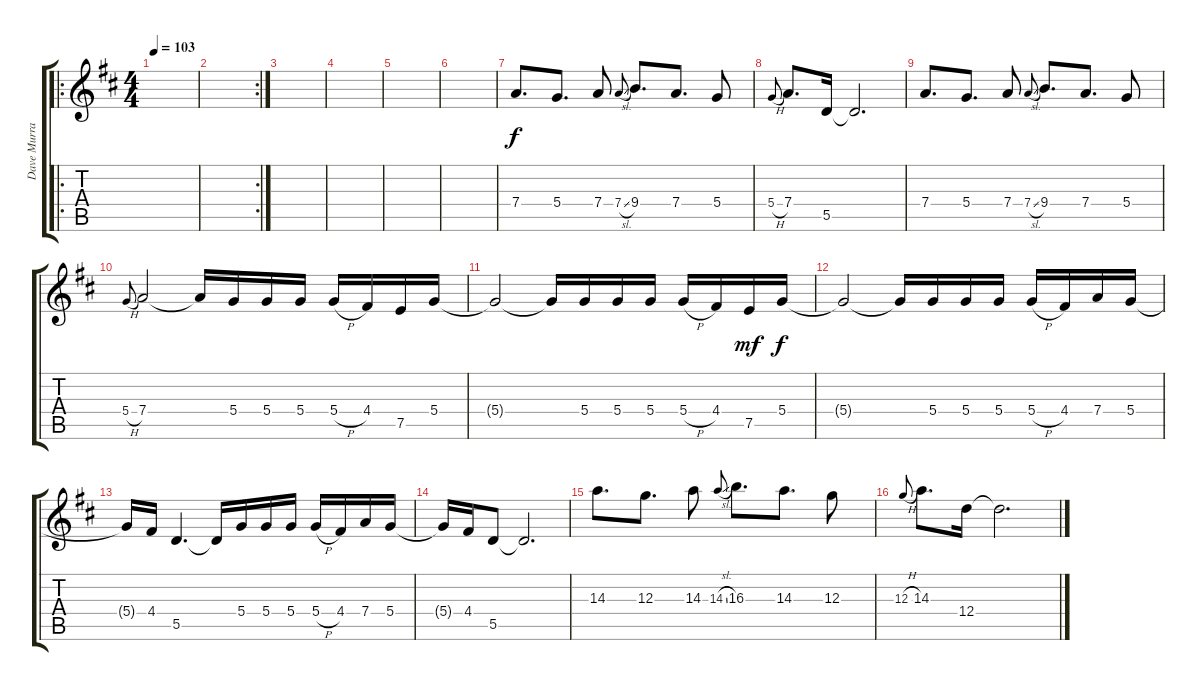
\track ("Dave Murray" "Dave Murra") {instrument overdrivenguitar}
\staff {score tabs}
\tuning (E4 B3 G3 D3 A2 E2) {hide}
\ro
\ts (4 4)
\tempo 103
\clef g2
\ks d
|
\rc 2
|
|
|
|
|
7.4.8{d} 5.4.8{d} 7.4.8 7.4{sl}.8{gr onbeat} 9.4.8{d} 7.4.8{d} 5.4.8 |
5.4{h}.8{gr onbeat} 7.4.8{d} 5.5.16 5.5{t}.2{d} |
7.4.8{d} 5.4.8{d} 7.4.8 7.4{sl}.8{gr onbeat} 9.4.8{d} 7.4.8{d} 5.4.8 |
5.4{h}.8{gr onbeat} 7.4.2 7.4{t}.16 5.4.16 5.4.16 5.4.16 5.4{h}.16 4.4.16 7.5.16 5.4.16 |
5.4{t}.2 5.4{t}.16 5.4.16 5.4.16 5.4.16 5.4{h}.16 4.4.16 7.5.16{dy mf} 5.4.16{dy f} |
5.4{t}.2 5.4{t}.16 5.4.16 5.4.16 5.4.16 5.4{h}.16 4.4.16 7.4.16 5.4.16 |
5.4{t}.16 4.4.16 5.5.4{d} 5.5{t}.16 5.4.16 5.4.16 5.4.16 5.4{h}.16 4.4.16 7.4.16 5.4.16 |
5.4{t}.16 4.4.16 5.5.8 5.5{t}.2{d} |
14.3.8{d} 12.3.8{d} 14.3.8 14.3{sl}.8{gr onbeat} 16.3.8{d} 14.3.8{d} 12.3.8 |
12.3{h}.8{gr onbeat} 14.3.8{d} 12.4.16 12.4{t}.2{d}
